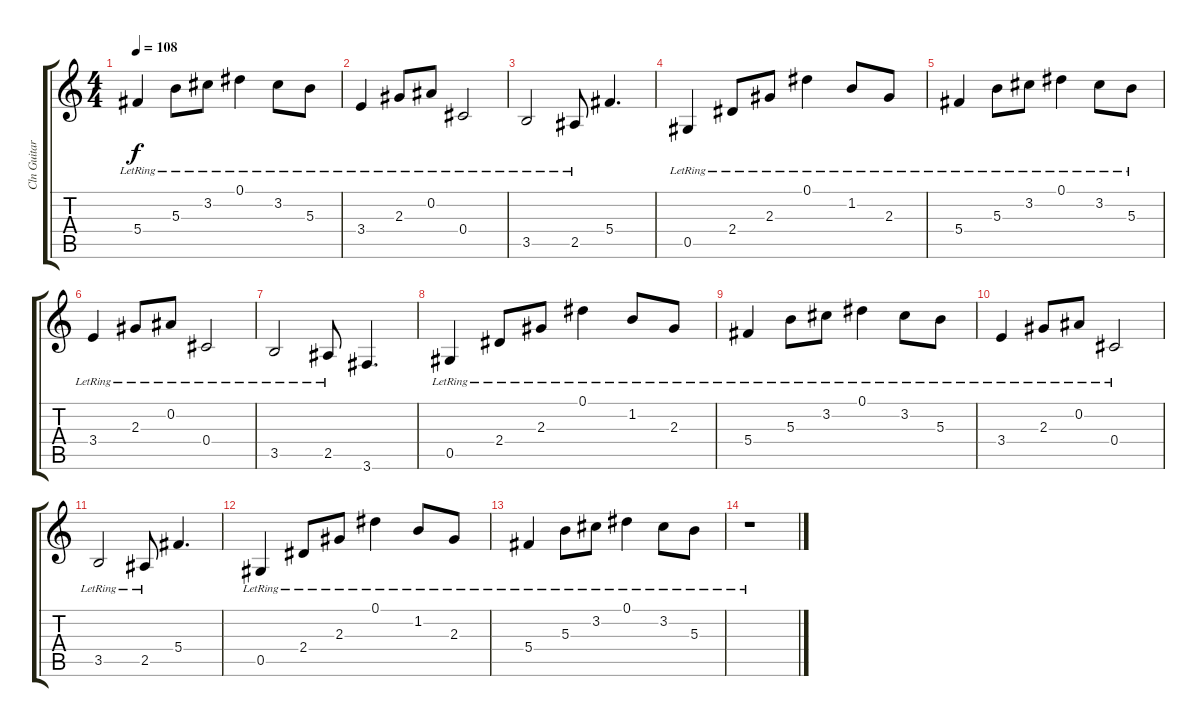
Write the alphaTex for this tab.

\track ("Cln Guitar (Eb Tuning)" "Cln Guitar") {instrument electricguitarclean}
\staff {score tabs}
\tuning (Eb4 Bb3 Gb3 Db3 Ab2 Eb2) {hide}
\ts (4 4)
\tempo 108
\clef g2
\ks c
5.4{lr}.4{dy f} 5.3{lr}.8 3.2{lr}.8 0.1{lr}.4 3.2{lr}.8 5.3{lr}.8 |
3.4{lr}.4 2.3{lr}.8 0.2{lr}.8 0.4{lr}.2 |
3.5{lr}.2 2.5{lr}.8 5.4.4{d} |
0.5{lr}.4{volume 6} 2.4{lr}.8 2.3{lr}.8 0.1{lr}.4 1.2{lr}.8 2.3{lr}.8 |
5.4{lr}.4 5.3{lr}.8 3.2{lr}.8 0.1{lr}.4 3.2{lr}.8 5.3{lr}.8 |
3.4{lr}.4 2.3{lr}.8 0.2{lr}.8 0.4{lr}.2 |
3.5{lr}.2 2.5{lr}.8 3.6.4{d} |
0.5{lr}.4{volume 2} 2.4{lr}.8 2.3{lr}.8 0.1{lr}.4 1.2{lr}.8 2.3{lr}.8 |
5.4{lr}.4 5.3{lr}.8 3.2{lr}.8 0.1{lr}.4 3.2{lr}.8 5.3{lr}.8 |
3.4{lr}.4 2.3{lr}.8 0.2{lr}.8 0.4{lr}.2 |
3.5{lr}.2 2.5{lr}.8 5.4.4{d} |
0.5{lr}.4{volume 0} 2.4{lr}.8 2.3{lr}.8 0.1{lr}.4 1.2{lr}.8 2.3{lr}.8 |
5.4{lr}.4 5.3{lr}.8 3.2{lr}.8 0.1{lr}.4 3.2{lr}.8 5.3{lr}.8 |
r.1
